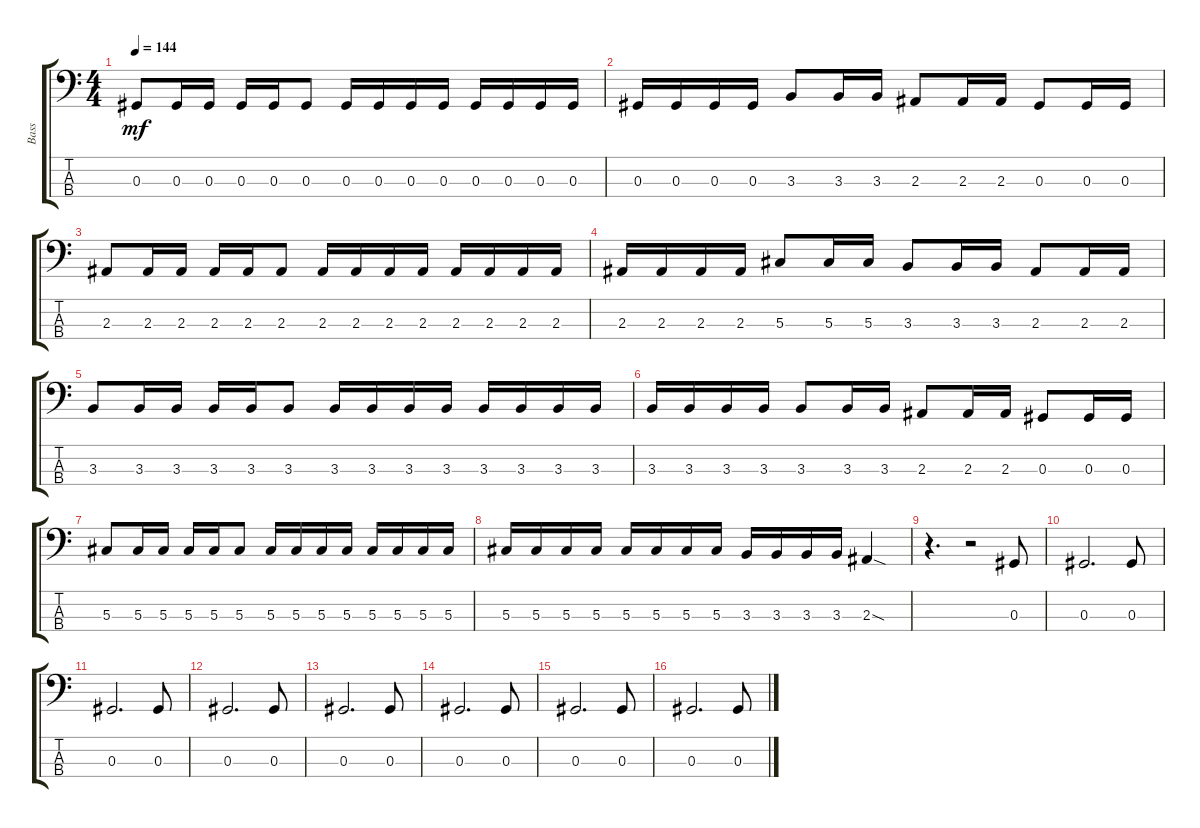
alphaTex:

\track ("Bass" "Bass") {instrument electricbassfinger}
\staff {score tabs}
\tuning (Gb2 Db2 Ab1 Eb1) {hide}
\ts (4 4)
\tempo 144
\clef f4
\ks c
0.3.8{dy mf} 0.3.16 0.3.16 0.3.16 0.3.16 0.3.8 0.3.16 0.3.16 0.3.16 0.3.16 0.3.16 0.3.16 0.3.16 0.3.16 |
0.3.16 0.3.16 0.3.16 0.3.16 3.3.8 3.3.16 3.3.16 2.3.8 2.3.16 2.3.16 0.3.8 0.3.16 0.3.16 |
2.3.8 2.3.16 2.3.16 2.3.16 2.3.16 2.3.8 2.3.16 2.3.16 2.3.16 2.3.16 2.3.16 2.3.16 2.3.16 2.3.16 |
2.3.16 2.3.16 2.3.16 2.3.16 5.3.8 5.3.16 5.3.16 3.3.8 3.3.16 3.3.16 2.3.8 2.3.16 2.3.16 |
3.3.8 3.3.16 3.3.16 3.3.16 3.3.16 3.3.8 3.3.16 3.3.16 3.3.16 3.3.16 3.3.16 3.3.16 3.3.16 3.3.16 |
3.3.16 3.3.16 3.3.16 3.3.16 3.3.8 3.3.16 3.3.16 2.3.8 2.3.16 2.3.16 0.3.8 0.3.16 0.3.16 |
5.3.8 5.3.16 5.3.16 5.3.16 5.3.16 5.3.8 5.3.16 5.3.16 5.3.16 5.3.16 5.3.16 5.3.16 5.3.16 5.3.16 |
5.3.16 5.3.16 5.3.16 5.3.16 5.3.16 5.3.16 5.3.16 5.3.16 3.3.16 3.3.16 3.3.16 3.3.16 2.3{sod}.4 |
r.4{d} r.2 0.3.8 |
0.3.2{d} 0.3.8 |
0.3.2{d} 0.3.8 |
0.3.2{d} 0.3.8 |
0.3.2{d} 0.3.8 |
0.3.2{d} 0.3.8 |
0.3.2{d} 0.3.8 |
0.3.2{d} 0.3.8
